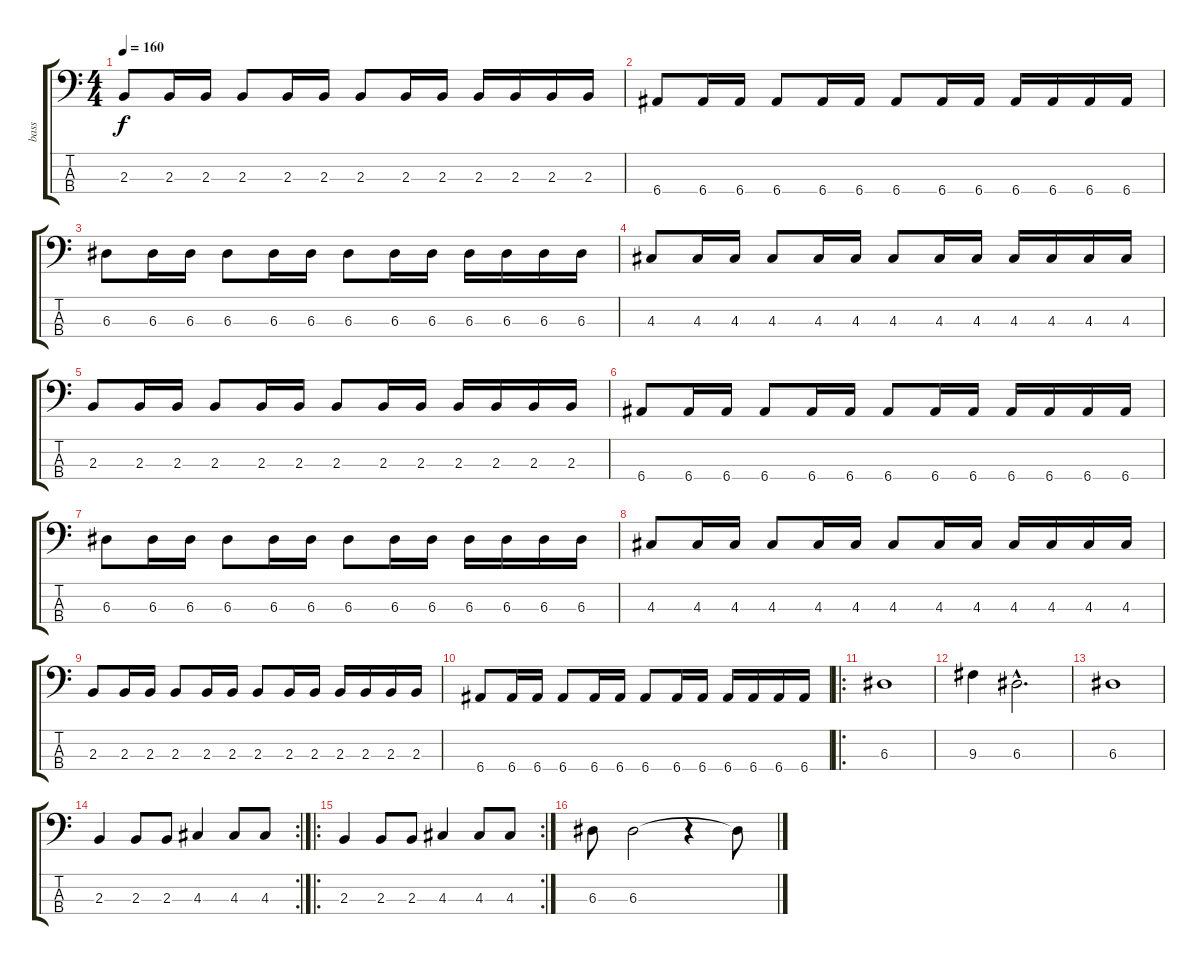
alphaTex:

\track ("bass" "bass") {instrument electricbasspick}
\staff {score tabs}
\tuning (G2 D2 A1 E1) {hide}
\ts (4 4)
\tempo 160
\clef f4
\ks c
2.3.8{dy f} 2.3.16 2.3.16 2.3.8 2.3.16 2.3.16 2.3.8 2.3.16 2.3.16 2.3.16 2.3.16 2.3.16 2.3.16 |
6.4.8 6.4.16 6.4.16 6.4.8 6.4.16 6.4.16 6.4.8 6.4.16 6.4.16 6.4.16 6.4.16 6.4.16 6.4.16 |
6.3.8 6.3.16 6.3.16 6.3.8 6.3.16 6.3.16 6.3.8 6.3.16 6.3.16 6.3.16 6.3.16 6.3.16 6.3.16 |
4.3.8 4.3.16 4.3.16 4.3.8 4.3.16 4.3.16 4.3.8 4.3.16 4.3.16 4.3.16 4.3.16 4.3.16 4.3.16 |
2.3.8 2.3.16 2.3.16 2.3.8 2.3.16 2.3.16 2.3.8 2.3.16 2.3.16 2.3.16 2.3.16 2.3.16 2.3.16 |
6.4.8 6.4.16 6.4.16 6.4.8 6.4.16 6.4.16 6.4.8 6.4.16 6.4.16 6.4.16 6.4.16 6.4.16 6.4.16 |
6.3.8 6.3.16 6.3.16 6.3.8 6.3.16 6.3.16 6.3.8 6.3.16 6.3.16 6.3.16 6.3.16 6.3.16 6.3.16 |
4.3.8 4.3.16 4.3.16 4.3.8 4.3.16 4.3.16 4.3.8 4.3.16 4.3.16 4.3.16 4.3.16 4.3.16 4.3.16 |
2.3.8 2.3.16 2.3.16 2.3.8 2.3.16 2.3.16 2.3.8 2.3.16 2.3.16 2.3.16 2.3.16 2.3.16 2.3.16 |
6.4.8 6.4.16 6.4.16 6.4.8 6.4.16 6.4.16 6.4.8 6.4.16 6.4.16 6.4.16 6.4.16 6.4.16 6.4.16 |
\ro
6.3.1 |
9.3.4 6.3{hac}.2{d} |
6.3.1 |
\rc 2
2.3.4 2.3.8 2.3.8 4.3.4 4.3.8 4.3.8 |
\ro
\rc 2
2.3.4 2.3.8 2.3.8 4.3.4 4.3.8 4.3.8 |
6.3.8 6.3.2 r.4 6.3{t}.8
